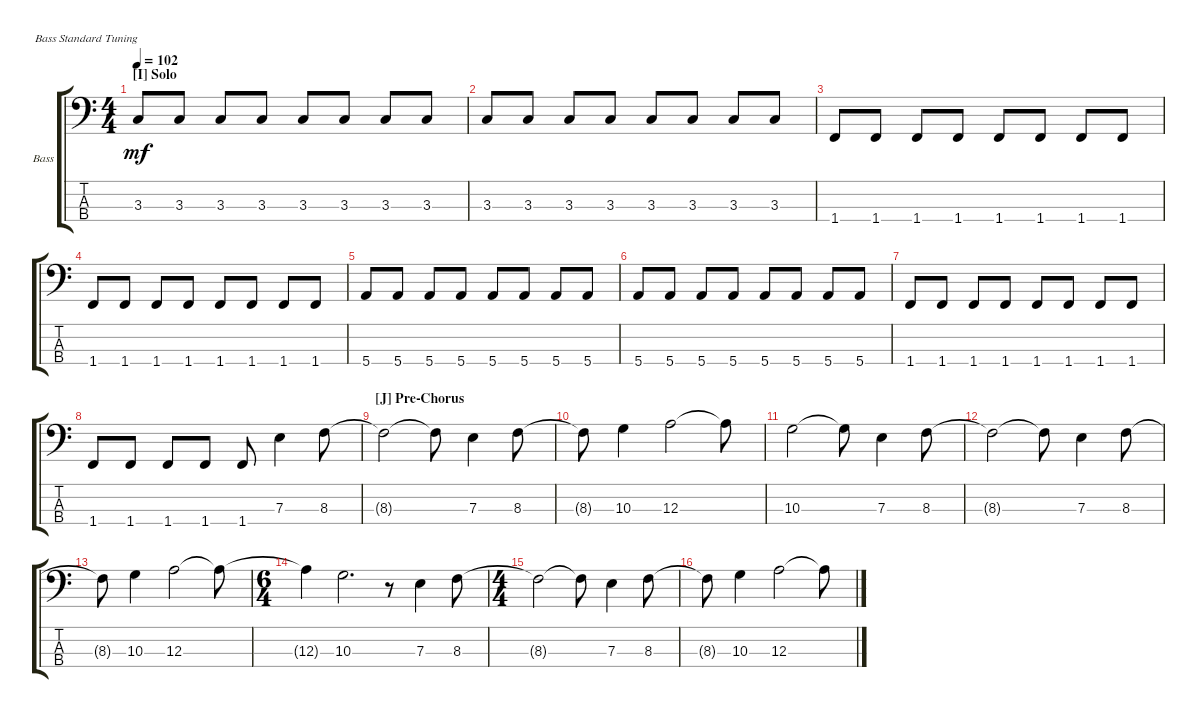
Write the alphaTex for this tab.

\defaultSystemsLayout 4
\bracketExtendMode groupsimilarinstruments
\firstSystemTrackNameOrientation horizontal
\otherSystemsTrackNameOrientation horizontal
\track ("Bass" "Bass") {instrument electricbassfinger}
\staff {score tabs}
\tuning (G2 D2 A1 E1)
\ts (4 4)
\section ("I" "Solo")
\tempo 102
\clef f4
\ks c
3.3.8{dy mf} 3.3.8 3.3.8 3.3.8 3.3.8 3.3.8 3.3.8 3.3.8 |
3.3.8 3.3.8 3.3.8 3.3.8 3.3.8 3.3.8 3.3.8 3.3.8 |
1.4.8 1.4.8 1.4.8 1.4.8 1.4.8 1.4.8 1.4.8 1.4.8 |
1.4.8 1.4.8 1.4.8 1.4.8 1.4.8 1.4.8 1.4.8 1.4.8 |
5.4.8 5.4.8 5.4.8 5.4.8 5.4.8 5.4.8 5.4.8 5.4.8 |
5.4.8 5.4.8 5.4.8 5.4.8 5.4.8 5.4.8 5.4.8 5.4.8 |
1.4.8 1.4.8 1.4.8 1.4.8 1.4.8 1.4.8 1.4.8 1.4.8 |
1.4.8 1.4.8 1.4.8 1.4.8 1.4.8 7.3.4 8.3.8 |
\section ("J" "Pre-Chorus")
8.3{t}.2 8.3{t}.8 7.3.4 8.3.8 |
8.3{t}.8 10.3.4 12.3.2 12.3{t}.8 |
10.3.2 10.3{t}.8 7.3.4 8.3.8 |
8.3{t}.2 8.3{t}.8 7.3.4 8.3.8 |
8.3{t}.8 10.3.4 12.3.2 12.3{t}.8 |
\ts (6 4)
12.3{t}.4 10.3.2{d} r.8 7.3.4 8.3.8 |
\ts (4 4)
8.3{t}.2 8.3{t}.8 7.3.4 8.3.8 |
8.3{t}.8 10.3.4 12.3.2 12.3{t}.8
